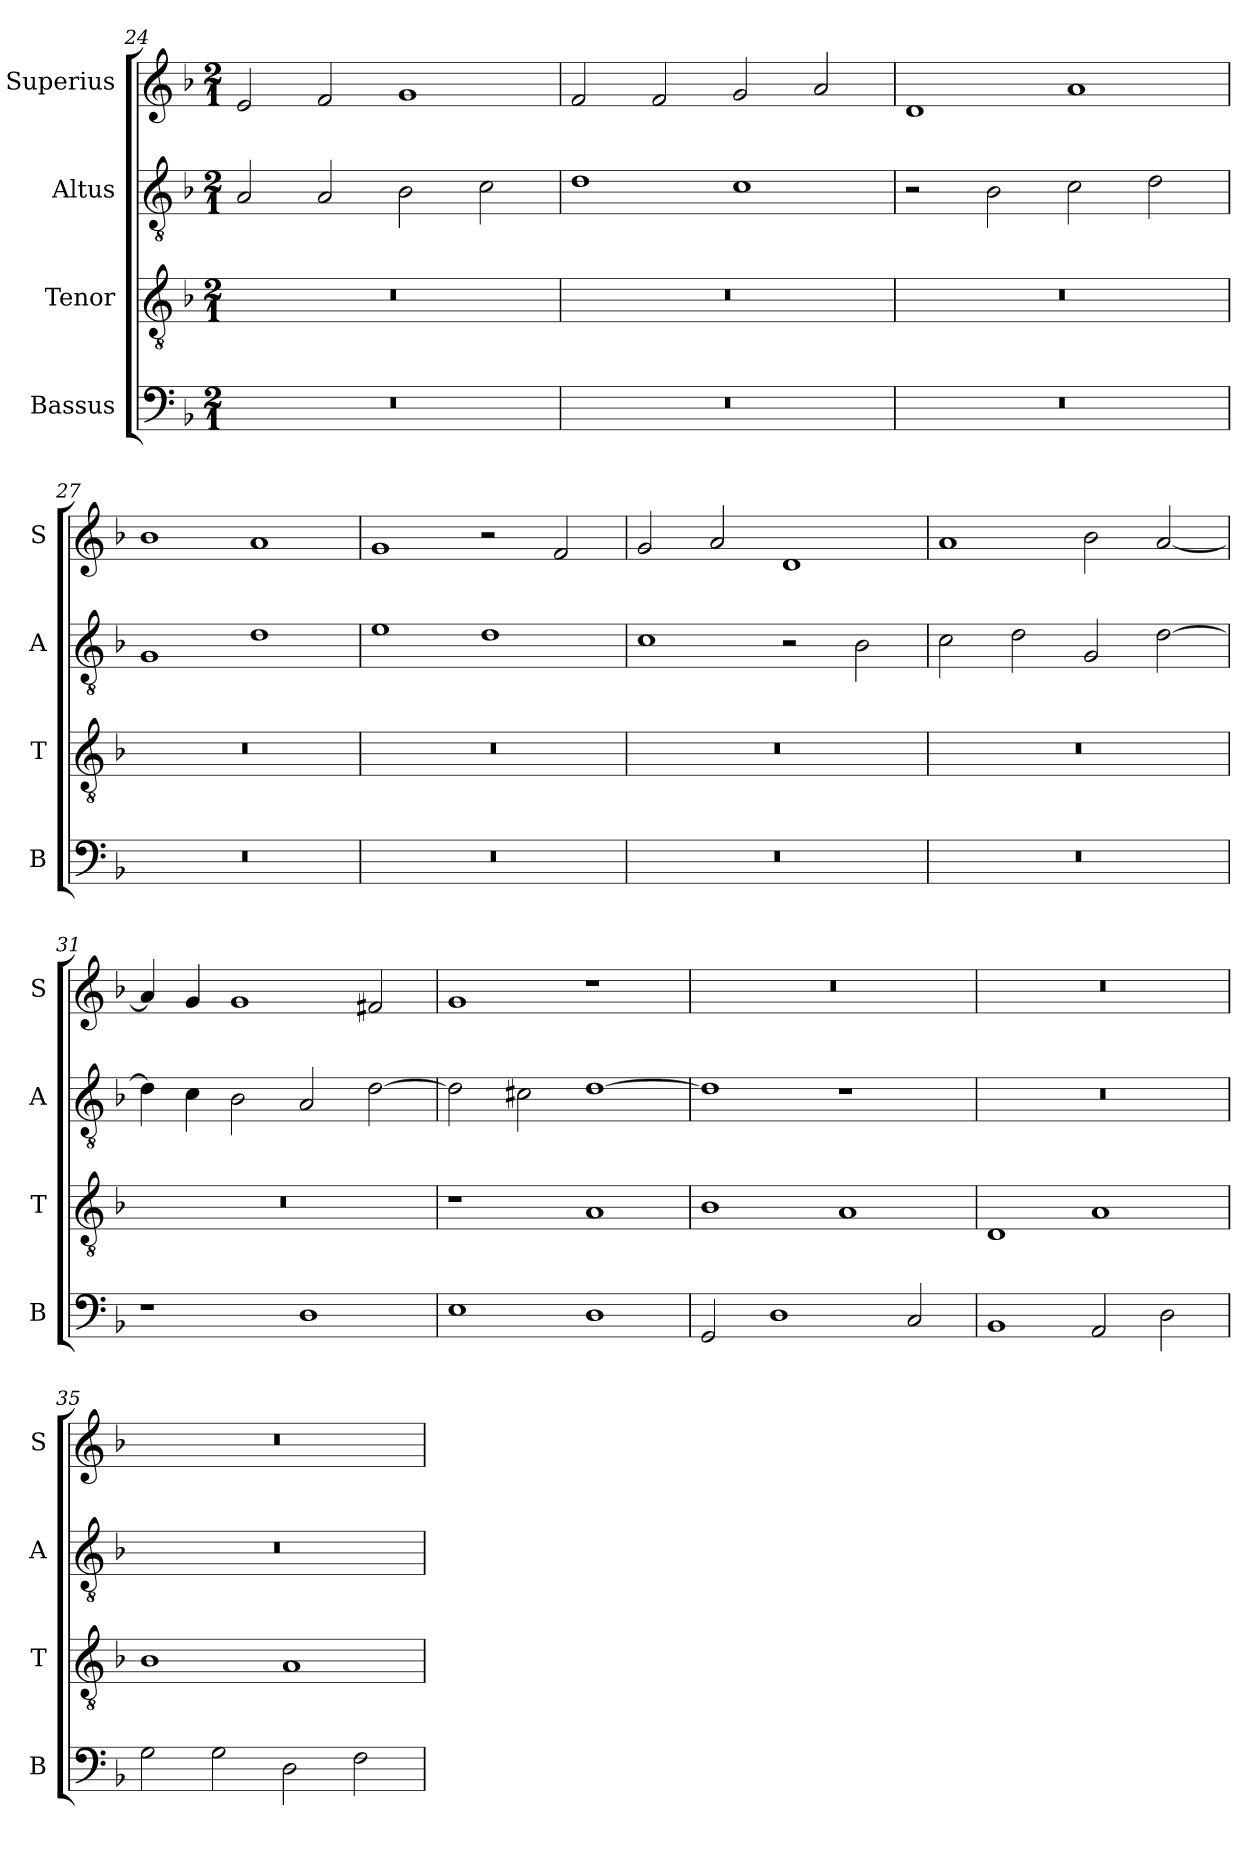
**kern	**kern	**kern	**kern
*part4	*part3	*part2	*part1
*staff4	*staff3	*staff2	*staff1
*I"Bassus	*I"Tenor	*I"Altus	*I"Superius
*I'B	*I'T	*I'A	*I'S
*clefF4	*clefGv2	*clefGv2	*clefG2
*k[b-]	*k[b-]	*k[b-]	*k[b-]
*F:	*F:	*F:	*F:
*M2/1	*M2/1	*M2/1	*M2/1
=24	=24	=24	=24
0r	0r	2A	2e
.	.	2A	2f
.	.	2B-	1g
.	.	2c	.
=25	=25	=25	=25
0r	0r	1d	2f
.	.	.	2f
.	.	1c	2g
.	.	.	2a
=26	=26	=26	=26
0r	0r	2r	1d
.	.	2B-	.
.	.	2c	1a
.	.	2d	.
=27	=27	=27	=27
0r	0r	1G	1b-
.	.	1d	1a
=28	=28	=28	=28
0r	0r	1e	1g
.	.	1d	2r
.	.	.	2f
=29	=29	=29	=29
0r	0r	1c	2g
.	.	.	2a
.	.	2r	1d
.	.	2B-	.
=30	=30	=30	=30
0r	0r	2c	1a
.	.	2d	.
.	.	2G	2b-
.	.	[2d	[2a
=31	=31	=31	=31
1r	0r	4d]	4a]
.	.	4c	4g
.	.	2B-	1g
1D	.	2A	.
.	.	[2d	2f#X
=32	=32	=32	=32
1E	1r	2d]	1g
.	.	2c#X	.
1D	1A	[1d	1r
=33	=33	=33	=33
2GG	1B-	1d]	0r
1D	.	.	.
.	1A	1r	.
2C	.	.	.
=34	=34	=34	=34
1BB-	1D	0r	0r
2AA	1A	.	.
2D	.	.	.
=35	=35	=35	=35
2G	1B-	0r	0r
2G	.	.	.
2D	1A	.	.
2F	.	.	.
=	=	=	=
*-	*-	*-	*-
